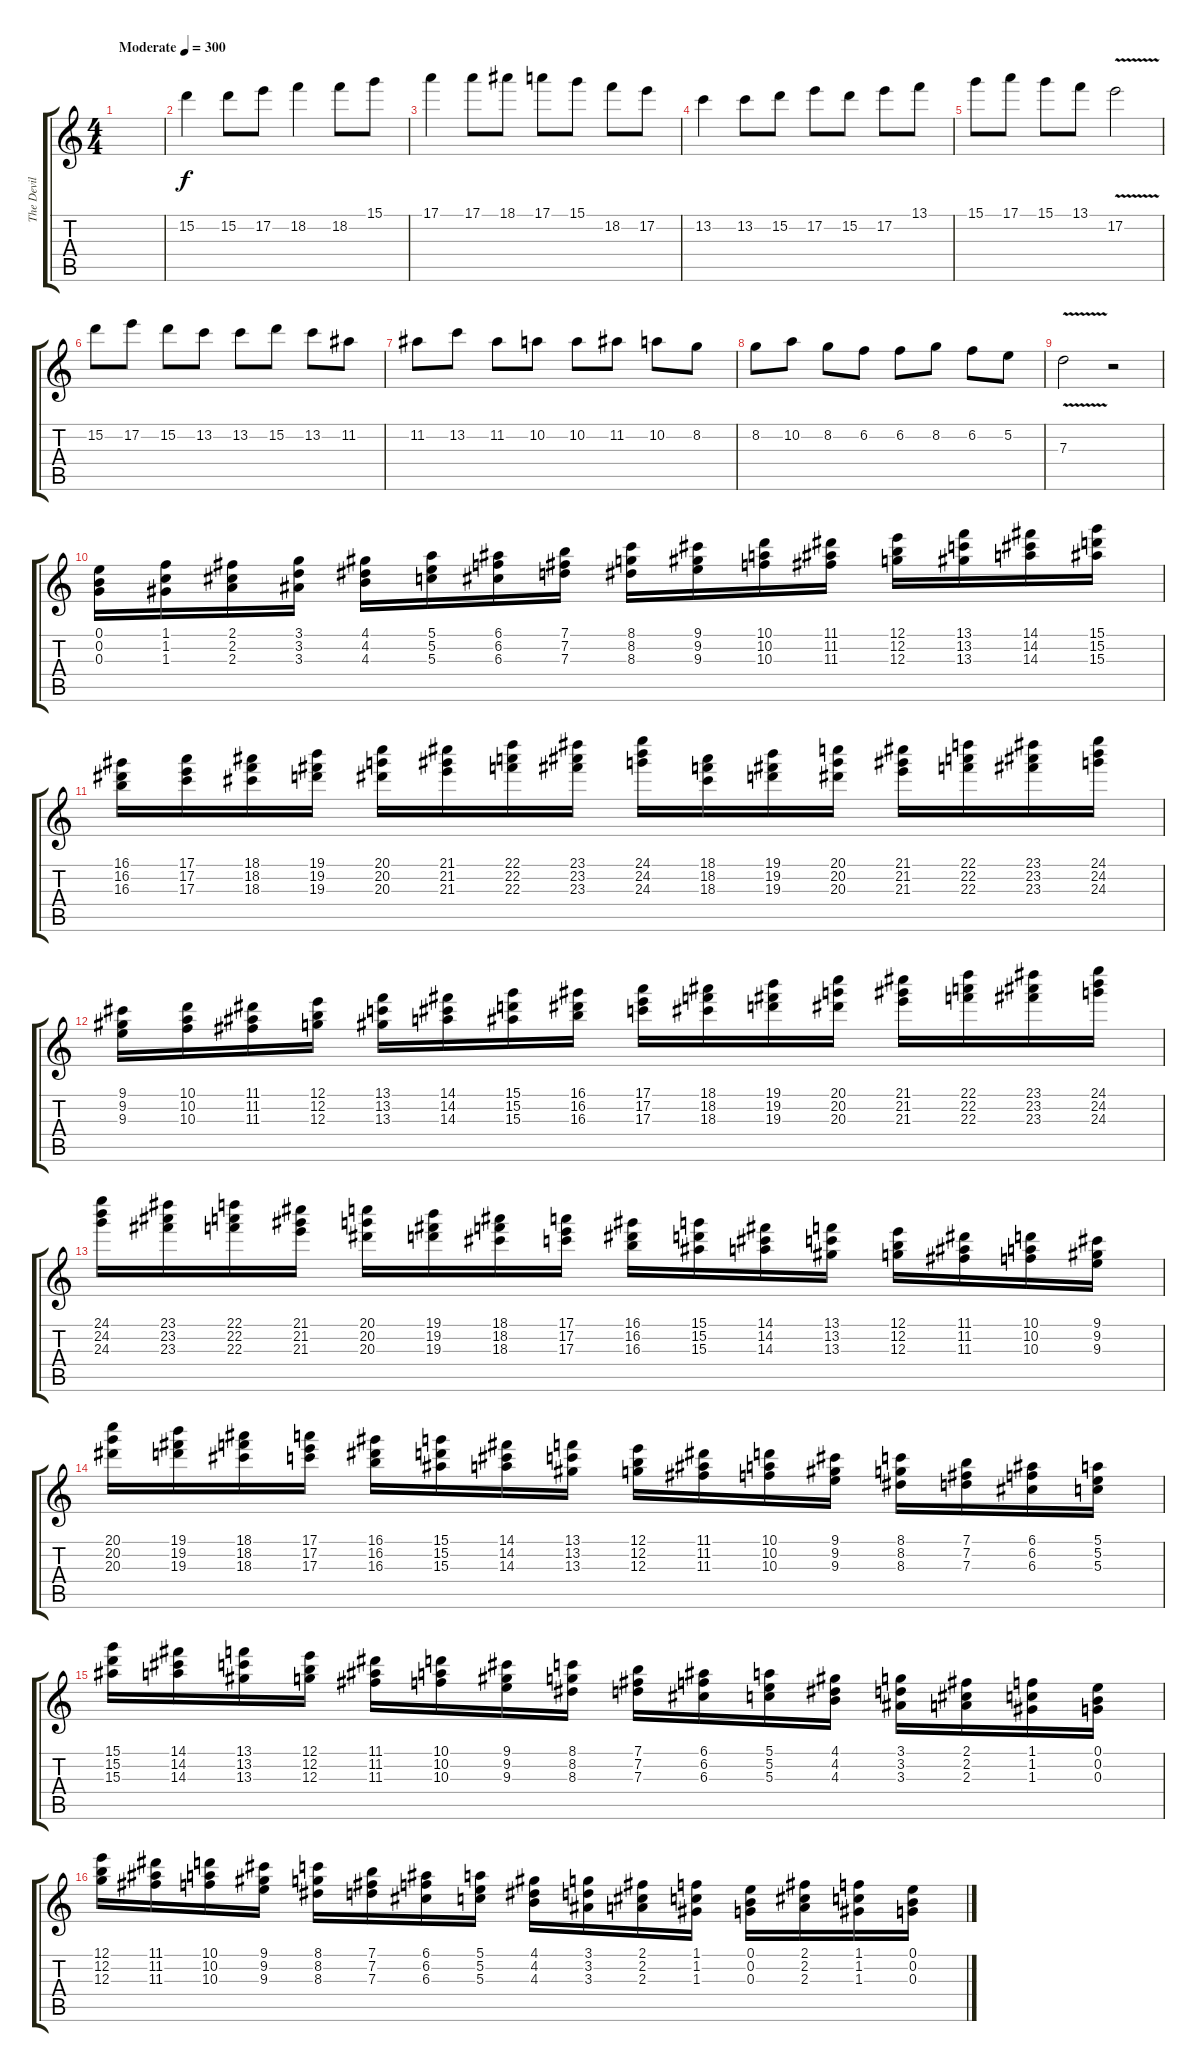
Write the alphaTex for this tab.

\track ("The Devil" "The Devil") {instrument distortionguitar}
\staff {score tabs}
\tuning (E4 B3 G3 D3 A2 D2) {hide}
\ts (4 4)
\tempo (300 "Moderate")
\clef g2
\ks c
|
15.2.4 15.2.8 17.2.8 18.2.4 18.2.8 15.1.8 |
17.1.4 17.1.8 18.1.8 17.1.8 15.1.8 18.2.8 17.2.8 |
13.2.4 13.2.8 15.2.8 17.2.8 15.2.8 17.2.8 13.1.8 |
15.1.8 17.1.8 15.1.8 13.1.8 17.2{v}.2 |
15.2.8 17.2.8 15.2.8 13.2.8 13.2.8 15.2.8 13.2.8 11.2.8 |
11.2.8 13.2.8 11.2.8 10.2.8 10.2.8 11.2.8 10.2.8 8.2.8 |
8.2.8 10.2.8 8.2.8 6.2.8 6.2.8 8.2.8 6.2.8 5.2.8 |
7.3{v}.2 r.2 |
(0.1 0.2 0.3).16{instrument guitarfretnoise} (1.1 1.2 1.3).16 (2.1 2.2 2.3).16 (3.1 3.2 3.3).16 (4.1 4.2 4.3).16 (5.1 5.2 5.3).16 (6.1 6.2 6.3).16 (7.1 7.2 7.3).16 (8.1 8.2 8.3).16 (9.1 9.2 9.3).16 (10.1 10.2 10.3).16 (11.1 11.2 11.3).16 (12.1 12.2 12.3).16 (13.1 13.2 13.3).16 (14.1 14.2 14.3).16 (15.1 15.2 15.3).16 |
(16.1 16.2 16.3).16 (17.1 17.2 17.3).16 (18.1 18.2 18.3).16 (19.1 19.2 19.3).16 (20.1 20.2 20.3).16 (21.1 21.2 21.3).16 (22.1 22.2 22.3).16 (23.1 23.2 23.3).16 (24.1 24.2 24.3).16 (18.1 18.2 18.3).16 (19.1 19.2 19.3).16 (20.1 20.2 20.3).16 (21.1 21.2 21.3).16 (22.1 22.2 22.3).16 (23.1 23.2 23.3).16 (24.1 24.2 24.3).16 |
(9.1 9.2 9.3).16 (10.1 10.2 10.3).16 (11.1 11.2 11.3).16 (12.1 12.2 12.3).16 (13.1 13.2 13.3).16 (14.1 14.2 14.3).16 (15.1 15.2 15.3).16 (16.1 16.2 16.3).16 (17.1 17.2 17.3).16 (18.1 18.2 18.3).16 (19.1 19.2 19.3).16 (20.1 20.2 20.3).16 (21.1 21.2 21.3).16 (22.1 22.2 22.3).16 (23.1 23.2 23.3).16 (24.1 24.2 24.3).16 |
(24.1 24.2 24.3).16 (23.1 23.2 23.3).16 (22.1 22.2 22.3).16 (21.1 21.2 21.3).16 (20.1 20.2 20.3).16 (19.1 19.2 19.3).16 (18.1 18.2 18.3).16 (17.1 17.2 17.3).16 (16.1 16.2 16.3).16 (15.1 15.2 15.3).16 (14.1 14.2 14.3).16 (13.1 13.2 13.3).16 (12.1 12.2 12.3).16 (11.1 11.2 11.3).16 (10.1 10.2 10.3).16 (9.1 9.2 9.3).16 |
(20.1 20.2 20.3).16 (19.1 19.2 19.3).16 (18.1 18.2 18.3).16 (17.1 17.2 17.3).16 (16.1 16.2 16.3).16 (15.1 15.2 15.3).16 (14.1 14.2 14.3).16 (13.1 13.2 13.3).16 (12.1 12.2 12.3).16 (11.1 11.2 11.3).16 (10.1 10.2 10.3).16 (9.1 9.2 9.3).16 (8.1 8.2 8.3).16 (7.1 7.2 7.3).16 (6.1 6.2 6.3).16 (5.1 5.2 5.3).16 |
(15.1 15.2 15.3).16 (14.1 14.2 14.3).16 (13.1 13.2 13.3).16 (12.1 12.2 12.3).16 (11.1 11.2 11.3).16 (10.1 10.2 10.3).16 (9.1 9.2 9.3).16 (8.1 8.2 8.3).16 (7.1 7.2 7.3).16 (6.1 6.2 6.3).16 (5.1 5.2 5.3).16 (4.1 4.2 4.3).16 (3.1 3.2 3.3).16 (2.1 2.2 2.3).16 (1.1 1.2 1.3).16 (0.1 0.2 0.3).16 |
(12.1 12.2 12.3).16 (11.1 11.2 11.3).16 (10.1 10.2 10.3).16 (9.1 9.2 9.3).16 (8.1 8.2 8.3).16 (7.1 7.2 7.3).16 (6.1 6.2 6.3).16 (5.1 5.2 5.3).16 (4.1 4.2 4.3).16 (3.1 3.2 3.3).16 (2.1 2.2 2.3).16 (1.1 1.2 1.3).16 (0.1 0.2 0.3).16 (2.1 2.2 2.3).16 (1.1 1.2 1.3).16 (0.1 0.2 0.3).16
